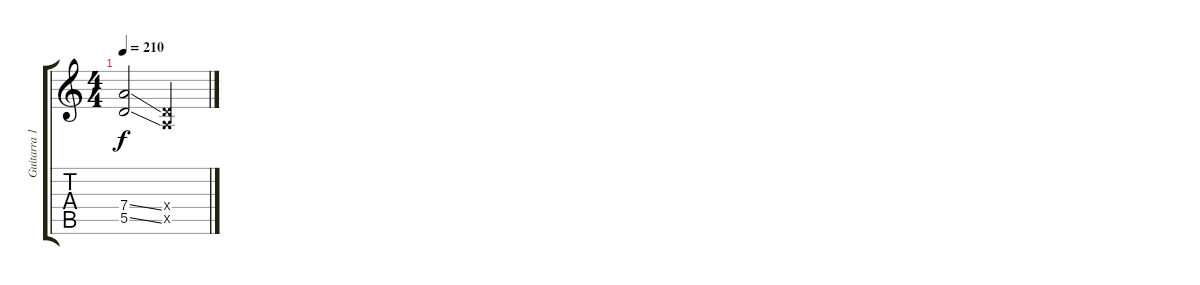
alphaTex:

\track ("Guitarra 1" "Guitarra 1") {instrument overdrivenguitar}
\staff {score tabs}
\tuning (E4 B3 G3 D3 A2 E2) {hide}
\ts (4 4)
\tempo 210
\clef g2
\ks c
(7.4{ss} 5.5{ss}).2{dy f} (0.4{x} 0.5{x}).2
